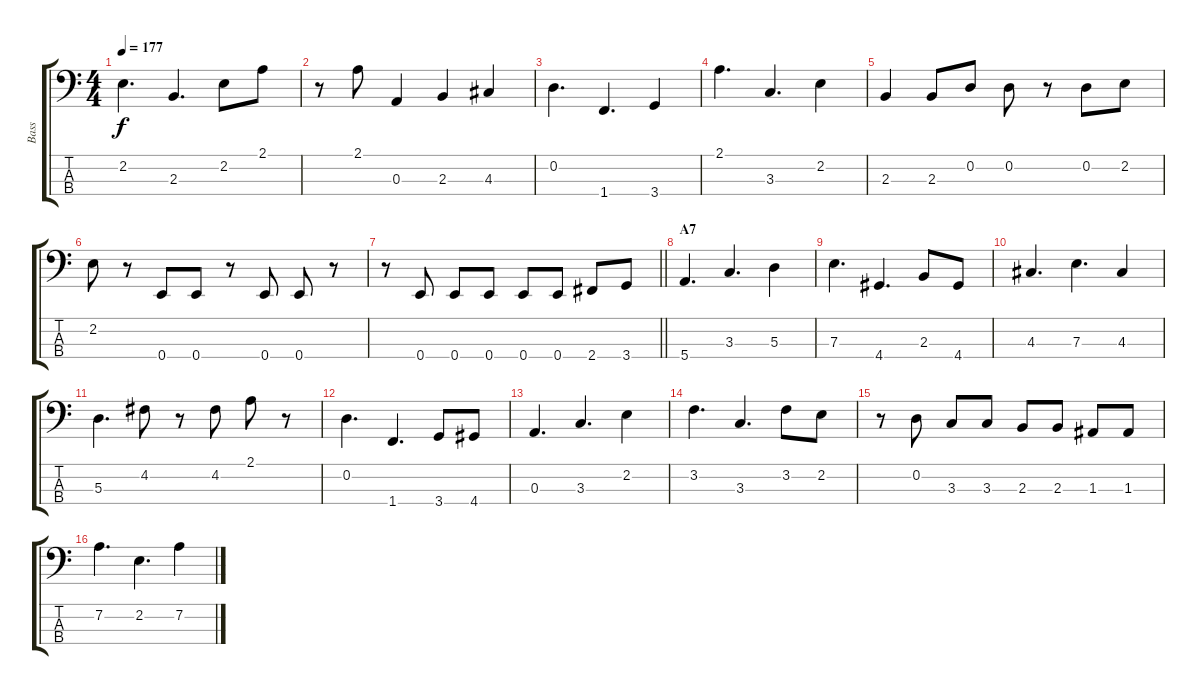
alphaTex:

\track ("Bass" "Bass") {instrument electricbassfinger}
\staff {score tabs}
\tuning (G2 D2 A1 E1) {hide}
\ts (4 4)
\tempo 177
\clef f4
\ks c
2.2.4{d dy f} 2.3.4{d} 2.2.8 2.1.8 |
r.8 2.1.8 0.3.4 2.3.4 4.3.4 |
0.2.4{d} 1.4.4{d} 3.4.4 |
2.1.4{d} 3.3.4{d} 2.2.4 |
2.3.4 2.3.8 0.2.8 0.2.8 r.8 0.2.8 2.2.8 |
2.2.8 r.8 0.4.8 0.4.8 r.8 0.4.8 0.4.8 r.8 |
\barLineRight lightlight
r.8 0.4.8 0.4.8 0.4.8 0.4.8 0.4.8 2.4.8 3.4.8 |
\section ("" "A7")
5.4.4{d} 3.3.4{d} 5.3.4 |
7.3.4{d} 4.4.4{d} 2.3.8 4.4.8 |
4.3.4{d} 7.3.4{d} 4.3.4 |
5.3.4{d} 4.2.8 r.8 4.2.8 2.1.8 r.8 |
0.2.4{d} 1.4.4{d} 3.4.8 4.4.8 |
0.3.4{d} 3.3.4{d} 2.2.4 |
3.2.4{d} 3.3.4{d} 3.2.8 2.2.8 |
r.8 0.2.8 3.3.8 3.3.8 2.3.8 2.3.8 1.3.8 1.3.8 |
7.2.4{d} 2.2.4{d} 7.2.4
